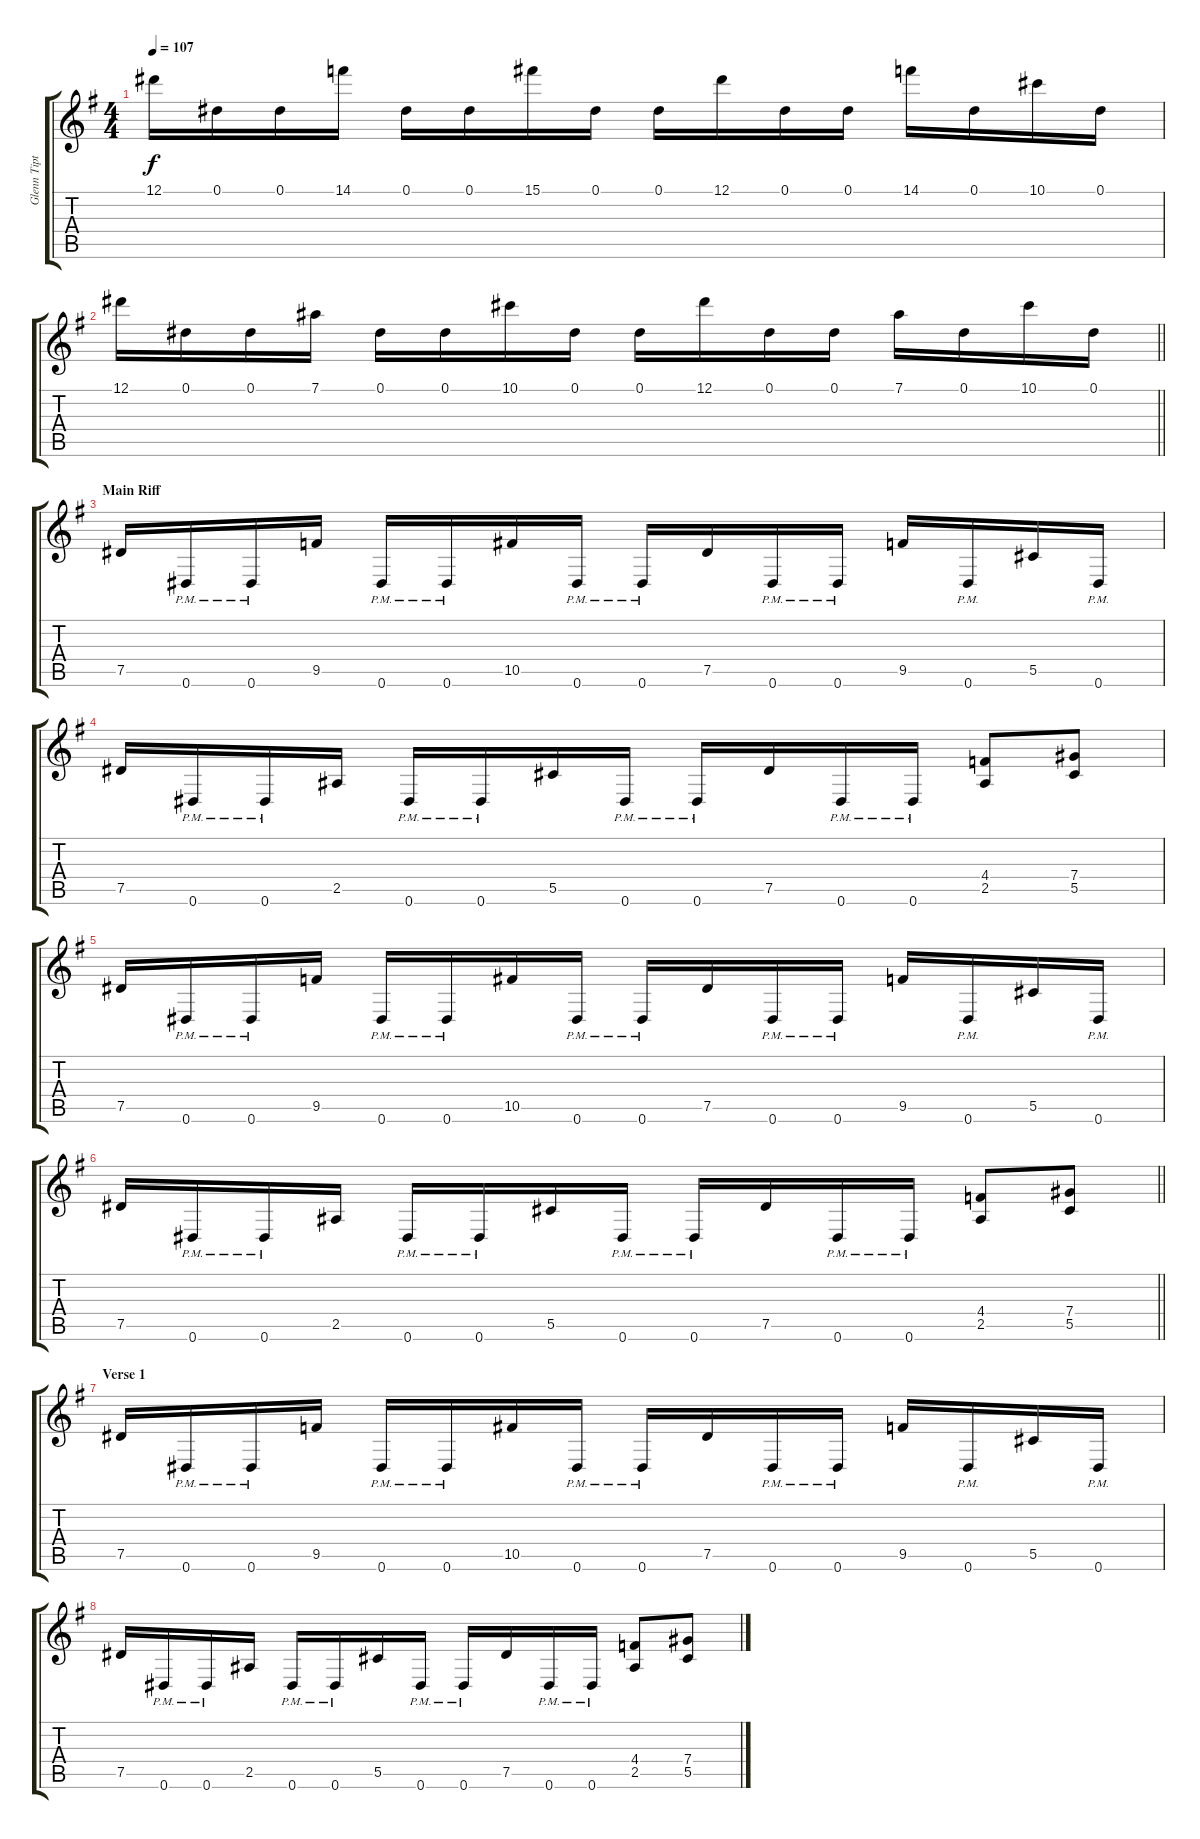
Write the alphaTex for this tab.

\track ("Glenn Tipton" "Glenn Tipt") {instrument distortionguitar}
\staff {score tabs}
\tuning (Eb4 Bb3 Gb3 Db3 Ab2 Eb2) {hide}
\ts (4 4)
\tempo 107
\clef g2
\ks eminor
12.1.16{dy f} 0.1.16 0.1.16 14.1.16 0.1.16 0.1.16 15.1.16 0.1.16 0.1.16 12.1.16 0.1.16 0.1.16 14.1.16 0.1.16 10.1.16 0.1.16 |
\barLineRight lightlight
12.1.16 0.1.16 0.1.16 7.1.16 0.1.16 0.1.16 10.1.16 0.1.16 0.1.16 12.1.16 0.1.16 0.1.16 7.1.16 0.1.16 10.1.16 0.1.16 |
\section ("" "Main Riff")
7.5.16 0.6{pm}.16 0.6{pm}.16 9.5.16 0.6{pm}.16 0.6{pm}.16 10.5.16 0.6{pm}.16 0.6{pm}.16 7.5.16 0.6{pm}.16 0.6{pm}.16 9.5.16 0.6{pm}.16 5.5.16 0.6{pm}.16 |
7.5.16 0.6{pm}.16 0.6{pm}.16 2.5.16 0.6{pm}.16 0.6{pm}.16 5.5.16 0.6{pm}.16 0.6{pm}.16 7.5.16 0.6{pm}.16 0.6{pm}.16 (4.4 2.5).8 (7.4 5.5).8 |
7.5.16 0.6{pm}.16 0.6{pm}.16 9.5.16 0.6{pm}.16 0.6{pm}.16 10.5.16 0.6{pm}.16 0.6{pm}.16 7.5.16 0.6{pm}.16 0.6{pm}.16 9.5.16 0.6{pm}.16 5.5.16 0.6{pm}.16 |
\barLineRight lightlight
7.5.16 0.6{pm}.16 0.6{pm}.16 2.5.16 0.6{pm}.16 0.6{pm}.16 5.5.16 0.6{pm}.16 0.6{pm}.16 7.5.16 0.6{pm}.16 0.6{pm}.16 (4.4 2.5).8 (7.4 5.5).8 |
\section ("" "Verse 1")
7.5.16 0.6{pm}.16 0.6{pm}.16 9.5.16 0.6{pm}.16 0.6{pm}.16 10.5.16 0.6{pm}.16 0.6{pm}.16 7.5.16 0.6{pm}.16 0.6{pm}.16 9.5.16 0.6{pm}.16 5.5.16 0.6{pm}.16 |
7.5.16 0.6{pm}.16 0.6{pm}.16 2.5.16 0.6{pm}.16 0.6{pm}.16 5.5.16 0.6{pm}.16 0.6{pm}.16 7.5.16 0.6{pm}.16 0.6{pm}.16 (4.4 2.5).8 (7.4 5.5).8
